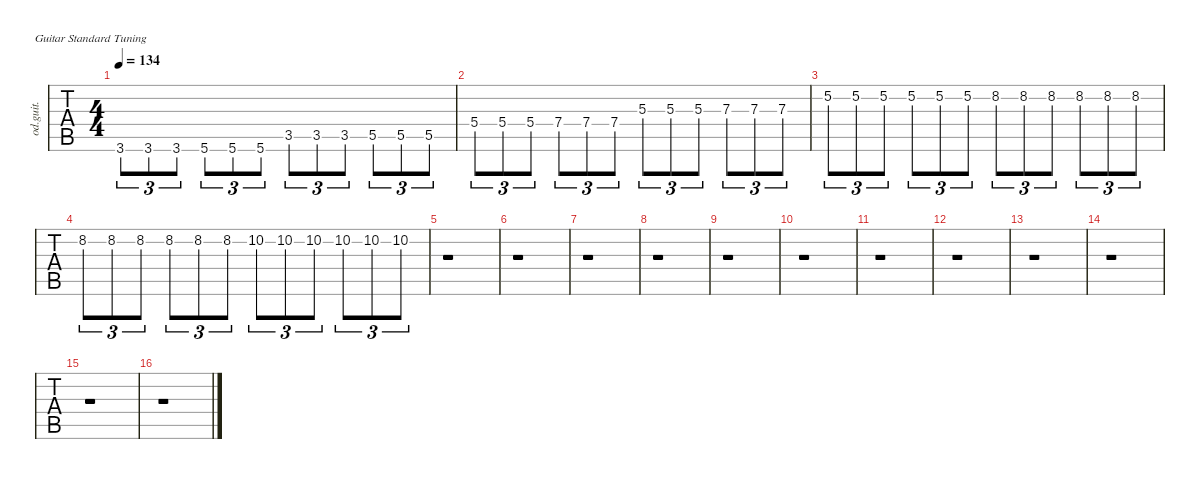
\defaultSystemsLayout 4
\hideDynamics
\bracketExtendMode nobrackets
\track ("Overdriven Guitar" "od.guit.") {instrument overdrivenguitar}
\staff {tabs}
\tuning (E4 B3 G3 D3 A2 E2)
\ts (4 4)
\tempo 134
\clef g2
\ks c
3.6.8{tu (3 2) dy mf} 3.6.8{tu (3 2)} 3.6.8{tu (3 2)} 5.6.8{tu (3 2)} 5.6.8{tu (3 2)} 5.6.8{tu (3 2)} 3.5.8{tu (3 2)} 3.5.8{tu (3 2)} 3.5.8{tu (3 2)} 5.5.8{tu (3 2)} 5.5.8{tu (3 2)} 5.5.8{tu (3 2)} |
5.4.8{tu (3 2)} 5.4.8{tu (3 2)} 5.4.8{tu (3 2)} 7.4.8{tu (3 2)} 7.4.8{tu (3 2)} 7.4.8{tu (3 2)} 5.3.8{tu (3 2)} 5.3.8{tu (3 2)} 5.3.8{tu (3 2)} 7.3.8{tu (3 2)} 7.3.8{tu (3 2)} 7.3.8{tu (3 2)} |
5.2.8{tu (3 2)} 5.2.8{tu (3 2)} 5.2.8{tu (3 2)} 5.2.8{tu (3 2)} 5.2.8{tu (3 2)} 5.2.8{tu (3 2)} 8.2.8{tu (3 2)} 8.2.8{tu (3 2)} 8.2.8{tu (3 2)} 8.2.8{tu (3 2)} 8.2.8{tu (3 2)} 8.2.8{tu (3 2)} |
8.2.8{tu (3 2)} 8.2.8{tu (3 2)} 8.2.8{tu (3 2)} 8.2.8{tu (3 2)} 8.2.8{tu (3 2)} 8.2.8{tu (3 2)} 10.2.8{tu (3 2)} 10.2.8{tu (3 2)} 10.2.8{tu (3 2)} 10.2.8{tu (3 2)} 10.2.8{tu (3 2)} 10.2.8{tu (3 2)} |
r.1 |
r.1 |
r.1 |
r.1 |
r.1 |
r.1 |
r.1 |
r.1 |
r.1 |
r.1 |
r.1 |
r.1
